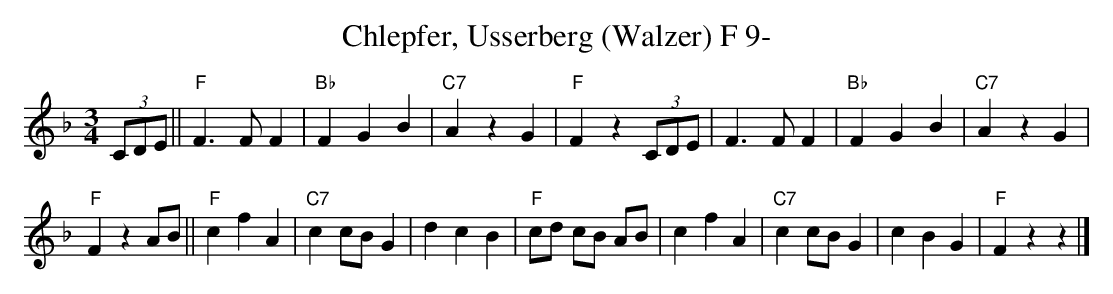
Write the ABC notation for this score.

X:1
T:Chlepfer, Usserberg (Walzer) F 9-
M:3/4
L:1/4
K:F%%MIDI gchordon
(3C/2D/2E/2 || "F"F>FF | "Bb"FGB | "C7"AzG | "F"Fz(3C/2D/2E/2 | F>FF | \
"Bb"FGB | "C7"AzG |
"F"Fz A/2B/2 || "F"cfA | "C7"cc/2B/2G | \
dcB | "F"c/2d/2 c/2B/2 A/2B/2 | cfA | "C7"cc/2B/2G | cBG | "F"Fzz |]
